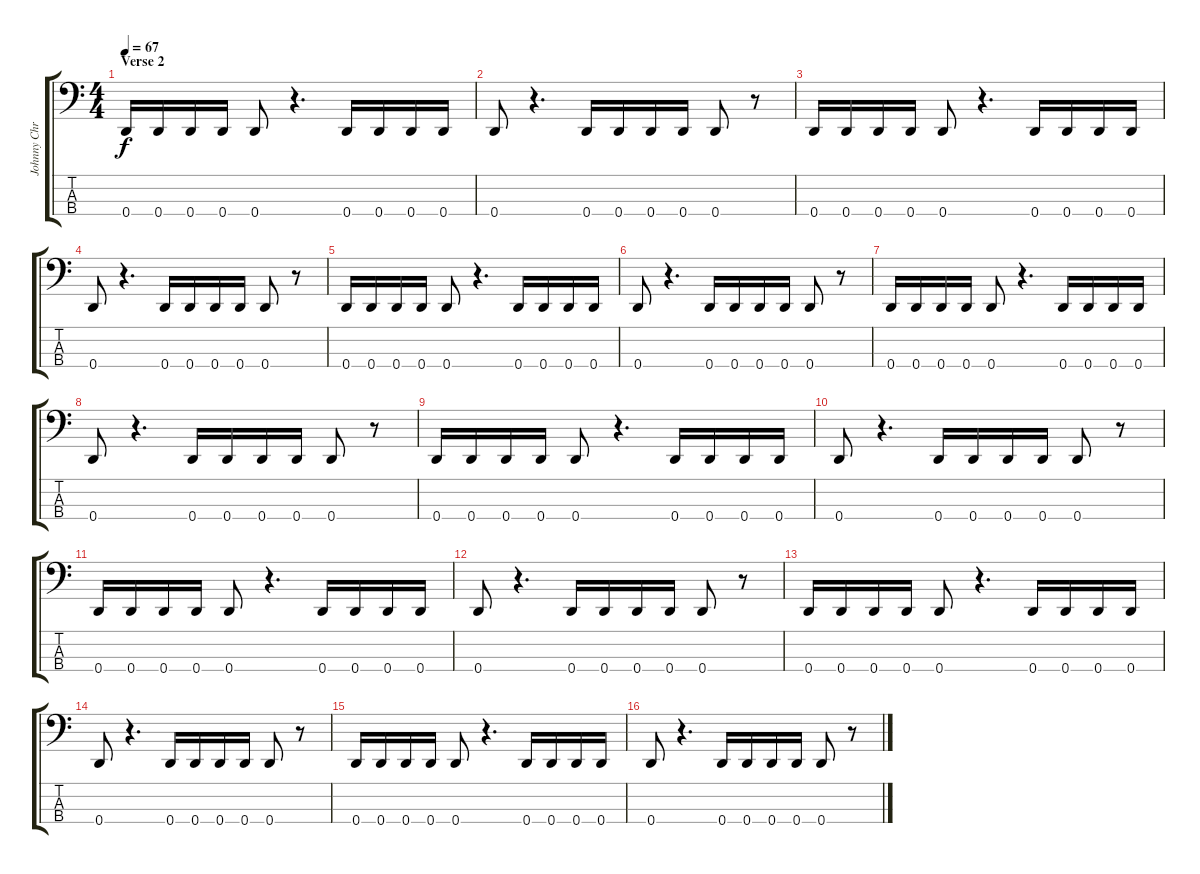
\track ("Johnny Christ" "Johnny Chr") {instrument electricbassfinger}
\staff {score tabs}
\tuning (G2 D2 A1 D1) {hide}
\ts (4 4)
\section ("" "Verse 2")
\tempo 67
\clef f4
\ks c
0.4.16{dy f} 0.4.16 0.4.16 0.4.16 0.4.8 r.4{d} 0.4.16 0.4.16 0.4.16 0.4.16 |
0.4.8 r.4{d} 0.4.16 0.4.16 0.4.16 0.4.16 0.4.8 r.8 |
0.4.16 0.4.16 0.4.16 0.4.16 0.4.8 r.4{d} 0.4.16 0.4.16 0.4.16 0.4.16 |
0.4.8 r.4{d} 0.4.16 0.4.16 0.4.16 0.4.16 0.4.8 r.8 |
0.4.16 0.4.16 0.4.16 0.4.16 0.4.8 r.4{d} 0.4.16 0.4.16 0.4.16 0.4.16 |
0.4.8 r.4{d} 0.4.16 0.4.16 0.4.16 0.4.16 0.4.8 r.8 |
0.4.16 0.4.16 0.4.16 0.4.16 0.4.8 r.4{d} 0.4.16 0.4.16 0.4.16 0.4.16 |
0.4.8 r.4{d} 0.4.16 0.4.16 0.4.16 0.4.16 0.4.8 r.8 |
0.4.16 0.4.16 0.4.16 0.4.16 0.4.8 r.4{d} 0.4.16 0.4.16 0.4.16 0.4.16 |
0.4.8 r.4{d} 0.4.16 0.4.16 0.4.16 0.4.16 0.4.8 r.8 |
0.4.16 0.4.16 0.4.16 0.4.16 0.4.8 r.4{d} 0.4.16 0.4.16 0.4.16 0.4.16 |
0.4.8 r.4{d} 0.4.16 0.4.16 0.4.16 0.4.16 0.4.8 r.8 |
0.4.16 0.4.16 0.4.16 0.4.16 0.4.8 r.4{d} 0.4.16 0.4.16 0.4.16 0.4.16 |
0.4.8 r.4{d} 0.4.16 0.4.16 0.4.16 0.4.16 0.4.8 r.8 |
0.4.16 0.4.16 0.4.16 0.4.16 0.4.8 r.4{d} 0.4.16 0.4.16 0.4.16 0.4.16 |
0.4.8 r.4{d} 0.4.16 0.4.16 0.4.16 0.4.16 0.4.8 r.8
